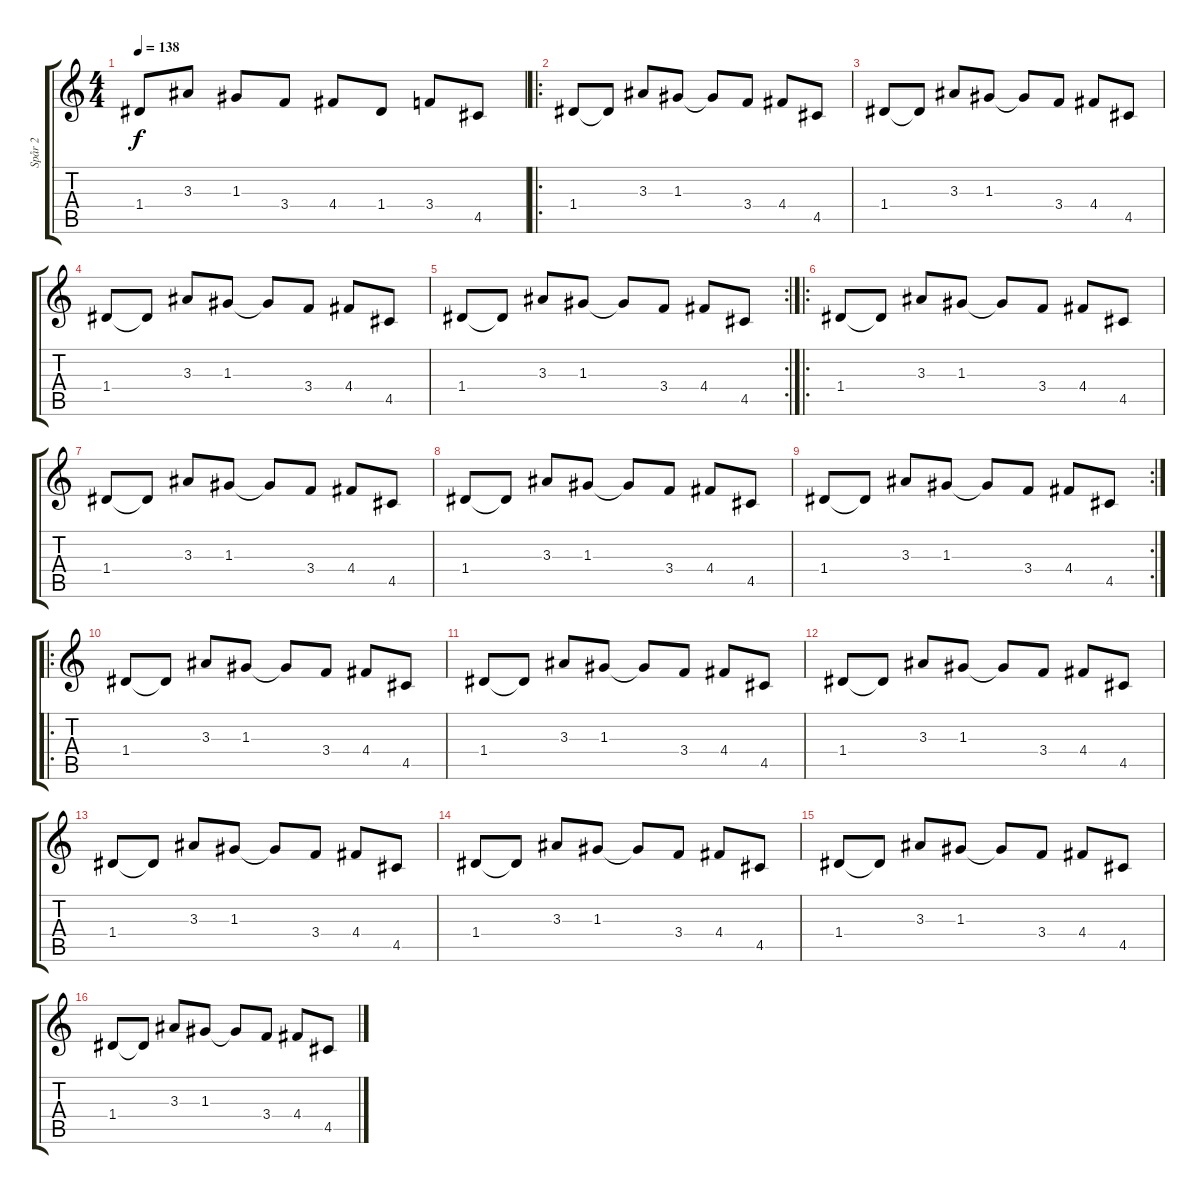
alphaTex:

\track ("Spår 2" "Spår 2") {instrument distortionguitar}
\staff {score tabs}
\tuning (E4 B3 G3 D3 A2 D2) {hide}
\ts (4 4)
\tempo 138
\clef g2
\ks c
1.4.8{dy f} 3.3.8 1.3.8 3.4.8 4.4.8 1.4.8 3.4.8 4.5.8 |
\ro
1.4.8 1.4{t}.8 3.3.8 1.3.8 1.3{t}.8 3.4.8 4.4.8 4.5.8 |
1.4.8 1.4{t}.8 3.3.8 1.3.8 1.3{t}.8 3.4.8 4.4.8 4.5.8 |
1.4.8 1.4{t}.8 3.3.8 1.3.8 1.3{t}.8 3.4.8 4.4.8 4.5.8 |
\rc 2
1.4.8 1.4{t}.8 3.3.8 1.3.8 1.3{t}.8 3.4.8 4.4.8 4.5.8 |
\ro
1.4.8 1.4{t}.8 3.3.8 1.3.8 1.3{t}.8 3.4.8 4.4.8 4.5.8 |
1.4.8 1.4{t}.8 3.3.8 1.3.8 1.3{t}.8 3.4.8 4.4.8 4.5.8 |
1.4.8 1.4{t}.8 3.3.8 1.3.8 1.3{t}.8 3.4.8 4.4.8 4.5.8 |
\rc 2
1.4.8 1.4{t}.8 3.3.8 1.3.8 1.3{t}.8 3.4.8 4.4.8 4.5.8 |
\ro
1.4.8 1.4{t}.8 3.3.8 1.3.8 1.3{t}.8 3.4.8 4.4.8 4.5.8 |
1.4.8 1.4{t}.8 3.3.8 1.3.8 1.3{t}.8 3.4.8 4.4.8 4.5.8 |
1.4.8 1.4{t}.8 3.3.8 1.3.8 1.3{t}.8 3.4.8 4.4.8 4.5.8 |
1.4.8 1.4{t}.8 3.3.8 1.3.8 1.3{t}.8 3.4.8 4.4.8 4.5.8 |
1.4.8 1.4{t}.8 3.3.8 1.3.8 1.3{t}.8 3.4.8 4.4.8 4.5.8 |
1.4.8 1.4{t}.8 3.3.8 1.3.8 1.3{t}.8 3.4.8 4.4.8 4.5.8 |
1.4.8 1.4{t}.8 3.3.8 1.3.8 1.3{t}.8 3.4.8 4.4.8 4.5.8
